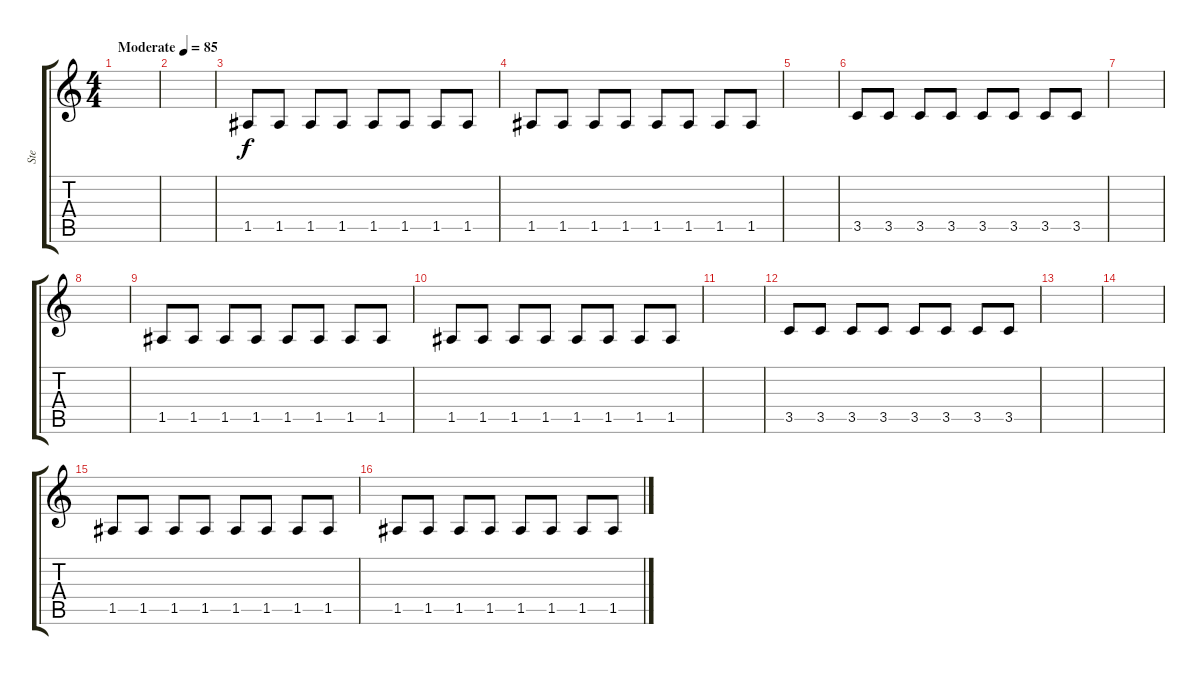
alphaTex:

\track ("Ste" "Ste") {instrument electricbassfinger}
\staff {score tabs}
\tuning (E4 B3 G3 D3 A2 E2) {hide}
\ts (4 4)
\tempo (85 "Moderate")
\clef g2
\ks c
|
|
1.5.8 1.5.8 1.5.8 1.5.8 1.5.8 1.5.8 1.5.8 1.5.8 |
1.5.8 1.5.8 1.5.8 1.5.8 1.5.8 1.5.8 1.5.8 1.5.8 |
|
3.5.8 3.5.8 3.5.8 3.5.8 3.5.8 3.5.8 3.5.8 3.5.8 |
|
|
1.5.8 1.5.8 1.5.8 1.5.8 1.5.8 1.5.8 1.5.8 1.5.8 |
1.5.8 1.5.8 1.5.8 1.5.8 1.5.8 1.5.8 1.5.8 1.5.8 |
|
3.5.8 3.5.8 3.5.8 3.5.8 3.5.8 3.5.8 3.5.8 3.5.8 |
|
|
1.5.8 1.5.8 1.5.8 1.5.8 1.5.8 1.5.8 1.5.8 1.5.8 |
1.5.8 1.5.8 1.5.8 1.5.8 1.5.8 1.5.8 1.5.8 1.5.8
